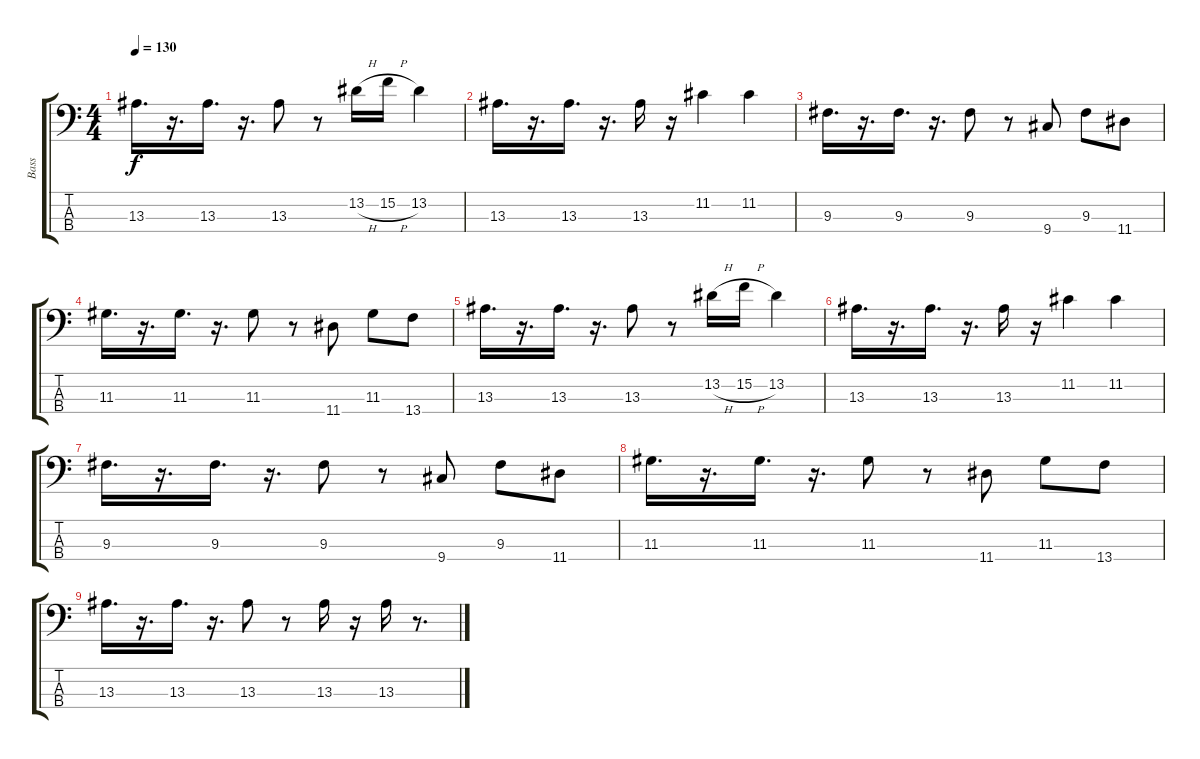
\track ("Bass" "Bass") {instrument electricbassfinger}
\staff {score tabs}
\tuning (G2 D2 A1 E1) {hide}
\ts (4 4)
\tempo 130
\clef f4
\ks c
13.3.16{d dy f} r.16{d} 13.3.16{d} r.16{d} 13.3.8 r.8 13.2{h}.16 15.2{h}.16 13.2.4 |
13.3.16{d} r.16{d} 13.3.16{d} r.16{d} 13.3.16 r.16 11.2.4 11.2.4 |
9.3.16{d} r.16{d} 9.3.16{d} r.16{d} 9.3.8 r.8 9.4.8 9.3.8 11.4.8 |
11.3.16{d} r.16{d} 11.3.16{d} r.16{d} 11.3.8 r.8 11.4.8 11.3.8 13.4.8 |
13.3.16{d} r.16{d} 13.3.16{d} r.16{d} 13.3.8 r.8 13.2{h}.16 15.2{h}.16 13.2.4 |
13.3.16{d} r.16{d} 13.3.16{d} r.16{d} 13.3.16 r.16 11.2.4 11.2.4 |
9.3.16{d} r.16{d} 9.3.16{d} r.16{d} 9.3.8 r.8 9.4.8 9.3.8 11.4.8 |
11.3.16{d} r.16{d} 11.3.16{d} r.16{d} 11.3.8 r.8 11.4.8 11.3.8 13.4.8 |
13.3.16{d} r.16{d} 13.3.16{d} r.16{d} 13.3.8 r.8 13.3.16 r.16 13.3.16 r.8{d}
